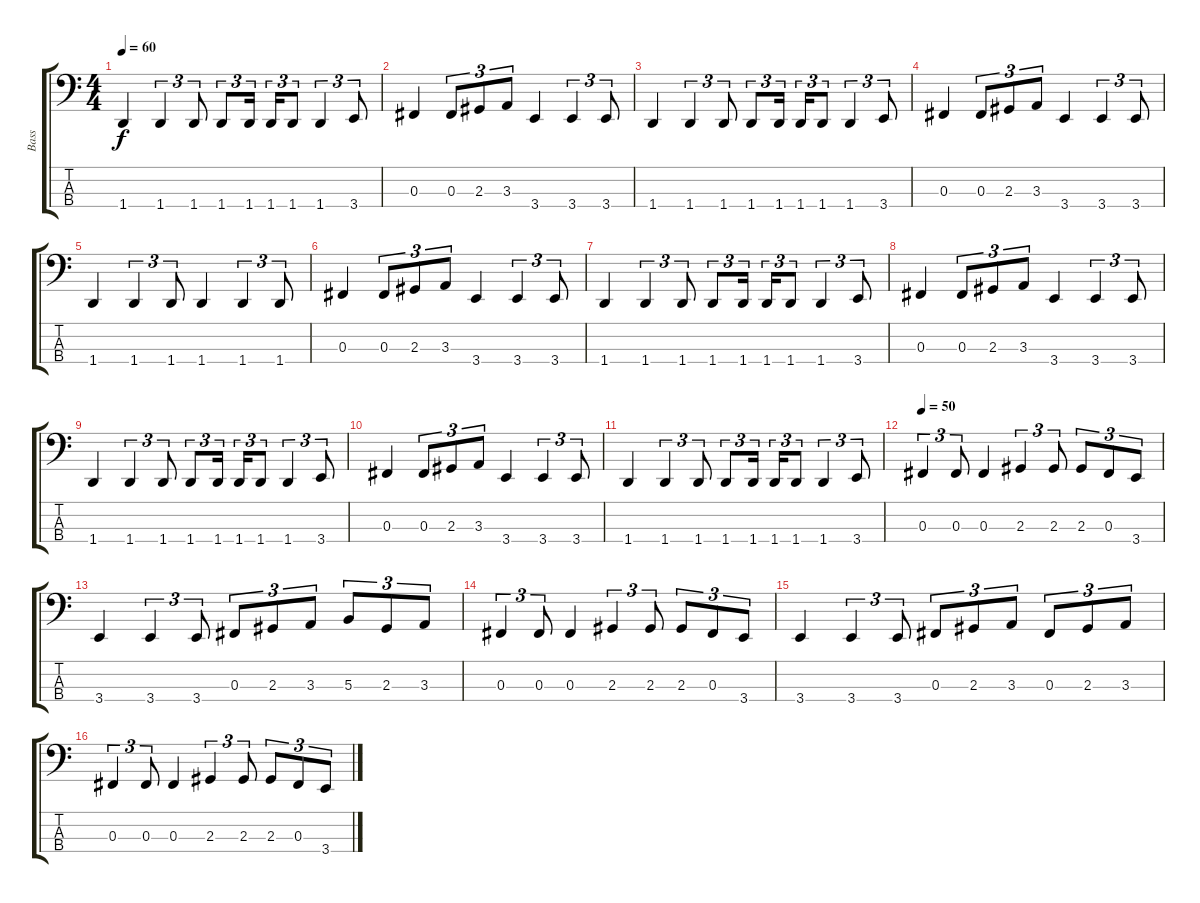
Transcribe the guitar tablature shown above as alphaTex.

\track ("Bass" "Bass") {instrument electricbasspick}
\staff {score tabs}
\tuning (E2 B1 Gb1 Db1) {hide}
\ts (4 4)
\tempo 60
\clef f4
\ks c
1.4.4{dy f} 1.4.4{tu (3 2)} 1.4.8{tu (3 2)} 1.4.8{tu (3 2)} 1.4.16{tu (3 2)} 1.4.16{tu (3 2)} 1.4.8{tu (3 2)} 1.4.4{tu (3 2)} 3.4.8{tu (3 2)} |
0.3.4 0.3.8{tu (3 2)} 2.3.8{tu (3 2)} 3.3.8{tu (3 2)} 3.4.4 3.4.4{tu (3 2)} 3.4.8{tu (3 2)} |
1.4.4 1.4.4{tu (3 2)} 1.4.8{tu (3 2)} 1.4.8{tu (3 2)} 1.4.16{tu (3 2)} 1.4.16{tu (3 2)} 1.4.8{tu (3 2)} 1.4.4{tu (3 2)} 3.4.8{tu (3 2)} |
0.3.4 0.3.8{tu (3 2)} 2.3.8{tu (3 2)} 3.3.8{tu (3 2)} 3.4.4 3.4.4{tu (3 2)} 3.4.8{tu (3 2)} |
1.4.4 1.4.4{tu (3 2)} 1.4.8{tu (3 2)} 1.4.4 1.4.4{tu (3 2)} 1.4.8{tu (3 2)} |
0.3.4 0.3.8{tu (3 2)} 2.3.8{tu (3 2)} 3.3.8{tu (3 2)} 3.4.4 3.4.4{tu (3 2)} 3.4.8{tu (3 2)} |
1.4.4 1.4.4{tu (3 2)} 1.4.8{tu (3 2)} 1.4.8{tu (3 2)} 1.4.16{tu (3 2)} 1.4.16{tu (3 2)} 1.4.8{tu (3 2)} 1.4.4{tu (3 2)} 3.4.8{tu (3 2)} |
0.3.4 0.3.8{tu (3 2)} 2.3.8{tu (3 2)} 3.3.8{tu (3 2)} 3.4.4 3.4.4{tu (3 2)} 3.4.8{tu (3 2)} |
1.4.4 1.4.4{tu (3 2)} 1.4.8{tu (3 2)} 1.4.8{tu (3 2)} 1.4.16{tu (3 2)} 1.4.16{tu (3 2)} 1.4.8{tu (3 2)} 1.4.4{tu (3 2)} 3.4.8{tu (3 2)} |
0.3.4 0.3.8{tu (3 2)} 2.3.8{tu (3 2)} 3.3.8{tu (3 2)} 3.4.4 3.4.4{tu (3 2)} 3.4.8{tu (3 2)} |
1.4.4 1.4.4{tu (3 2)} 1.4.8{tu (3 2)} 1.4.8{tu (3 2)} 1.4.16{tu (3 2)} 1.4.16{tu (3 2)} 1.4.8{tu (3 2)} 1.4.4{tu (3 2)} 3.4.8{tu (3 2)} |
\tempo 50
0.3.4{tu (3 2)} 0.3.8{tu (3 2)} 0.3.4 2.3.4{tu (3 2)} 2.3.8{tu (3 2)} 2.3.8{tu (3 2)} 0.3.8{tu (3 2)} 3.4.8{tu (3 2)} |
3.4.4 3.4.4{tu (3 2)} 3.4.8{tu (3 2)} 0.3.8{tu (3 2)} 2.3.8{tu (3 2)} 3.3.8{tu (3 2)} 5.3.8{tu (3 2)} 2.3.8{tu (3 2)} 3.3.8{tu (3 2)} |
0.3.4{tu (3 2)} 0.3.8{tu (3 2)} 0.3.4 2.3.4{tu (3 2)} 2.3.8{tu (3 2)} 2.3.8{tu (3 2)} 0.3.8{tu (3 2)} 3.4.8{tu (3 2)} |
3.4.4 3.4.4{tu (3 2)} 3.4.8{tu (3 2)} 0.3.8{tu (3 2)} 2.3.8{tu (3 2)} 3.3.8{tu (3 2)} 0.3.8{tu (3 2)} 2.3.8{tu (3 2)} 3.3.8{tu (3 2)} |
0.3.4{tu (3 2)} 0.3.8{tu (3 2)} 0.3.4 2.3.4{tu (3 2)} 2.3.8{tu (3 2)} 2.3.8{tu (3 2)} 0.3.8{tu (3 2)} 3.4.8{tu (3 2)}
